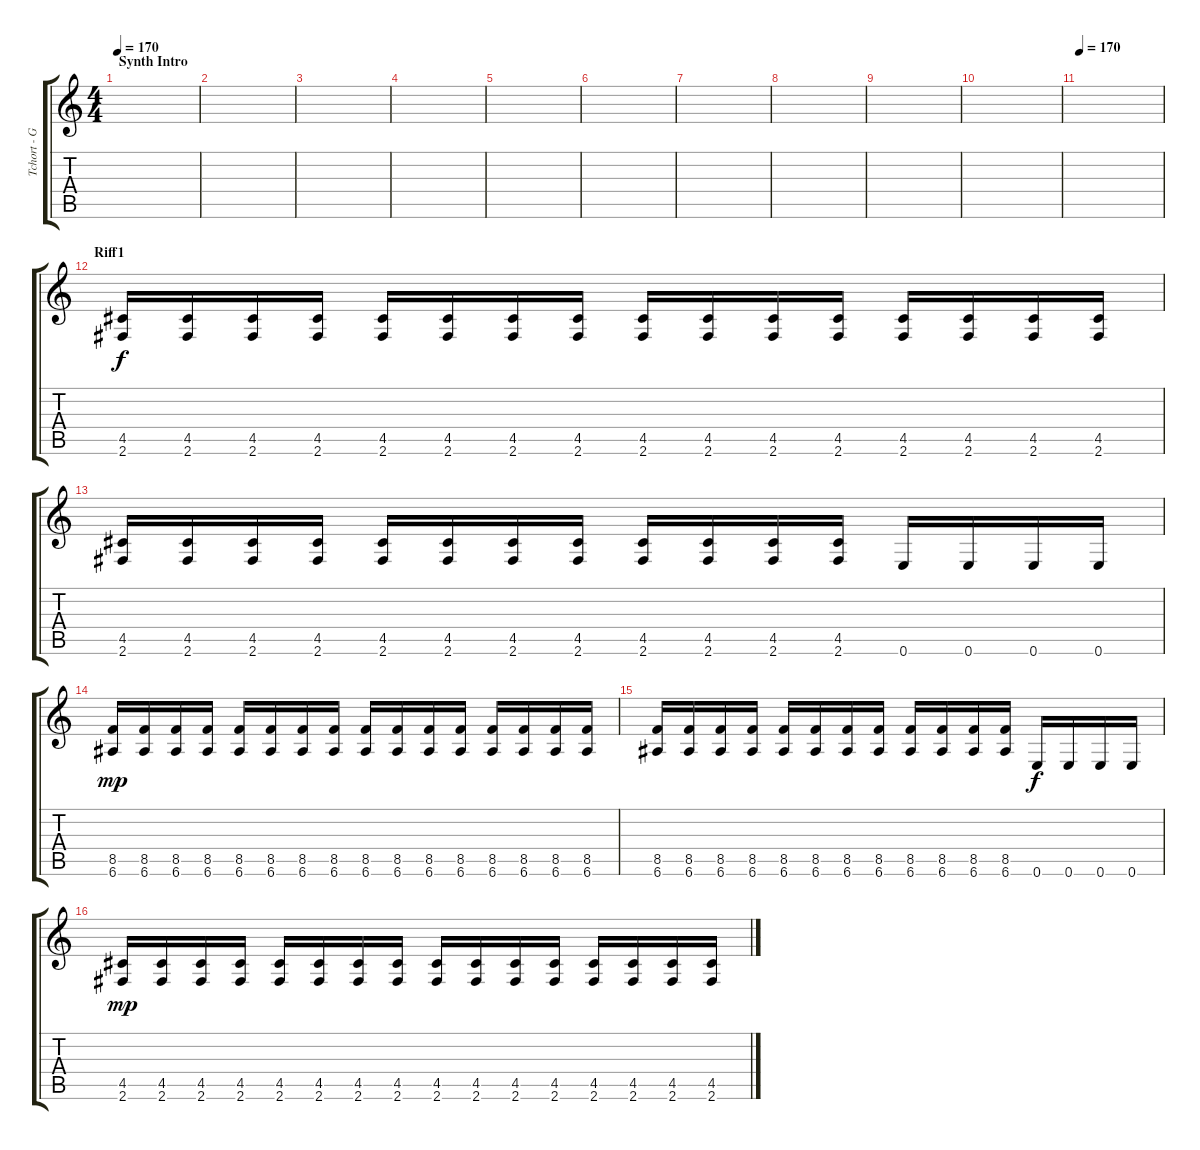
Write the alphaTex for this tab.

\track ("Tchort - Guitar" "Tchort - G") {instrument distortionguitar}
\staff {score tabs}
\tuning (E4 B3 G3 D3 A2 E2) {hide}
\ts (4 4)
\section ("" "Synth Intro")
\tempo 170
\tempo 85
\tempo 170
\clef g2
\ks c
|
|
|
|
|
|
|
|
|
|
\tempo 170
|
\section ("" "Riff1")
(4.5 2.6).16 (4.5 2.6).16 (4.5 2.6).16 (4.5 2.6).16 (4.5 2.6).16 (4.5 2.6).16 (4.5 2.6).16 (4.5 2.6).16 (4.5 2.6).16 (4.5 2.6).16 (4.5 2.6).16 (4.5 2.6).16 (4.5 2.6).16 (4.5 2.6).16 (4.5 2.6).16 (4.5 2.6).16 |
(4.5 2.6).16 (4.5 2.6).16 (4.5 2.6).16 (4.5 2.6).16 (4.5 2.6).16 (4.5 2.6).16 (4.5 2.6).16 (4.5 2.6).16 (4.5 2.6).16 (4.5 2.6).16 (4.5 2.6).16 (4.5 2.6).16 0.6.16{dy f} 0.6.16 0.6.16 0.6.16 |
(8.5 6.6).16{dy mp} (8.5 6.6).16 (8.5 6.6).16 (8.5 6.6).16 (8.5 6.6).16 (8.5 6.6).16 (8.5 6.6).16 (8.5 6.6).16 (8.5 6.6).16 (8.5 6.6).16 (8.5 6.6).16 (8.5 6.6).16 (8.5 6.6).16 (8.5 6.6).16 (8.5 6.6).16 (8.5 6.6).16 |
(8.5 6.6).16 (8.5 6.6).16 (8.5 6.6).16 (8.5 6.6).16 (8.5 6.6).16 (8.5 6.6).16 (8.5 6.6).16 (8.5 6.6).16 (8.5 6.6).16 (8.5 6.6).16 (8.5 6.6).16 (8.5 6.6).16 0.6.16{dy f} 0.6.16 0.6.16 0.6.16 |
(4.5 2.6).16{dy mp} (4.5 2.6).16 (4.5 2.6).16 (4.5 2.6).16 (4.5 2.6).16 (4.5 2.6).16 (4.5 2.6).16 (4.5 2.6).16 (4.5 2.6).16 (4.5 2.6).16 (4.5 2.6).16 (4.5 2.6).16 (4.5 2.6).16 (4.5 2.6).16 (4.5 2.6).16 (4.5 2.6).16
